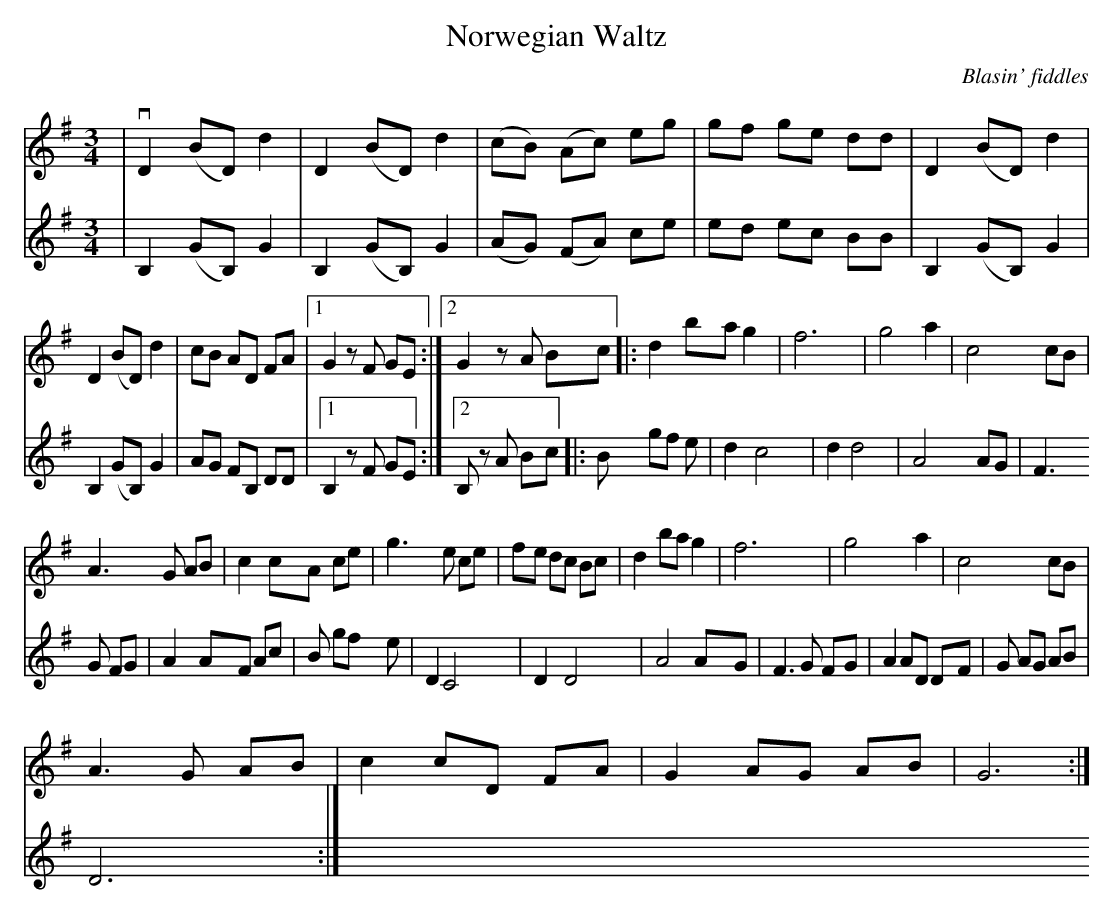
X:1
T:Norwegian Waltz
C:Blasin' fiddles
M:3/4
L:1/8
K: G
V:1
|v D2 (BD) d2  |D2 (BD) d2| (cB) (Ac) eg| gf ge dd| D2 (BD) d2|
 D2 (BD) d2 | cB AD FA |1G2 zF GE:|2G2 zA Bc|:  d2 ba g2 | f6| g4 a2| c4 cB|
 A3 G AB| c2 cA ce |g3 e ce | fe dc Bc |d2 ba g2 | f6| g4 a2| c4 cB|
A3 G AB| c2 cD FA| G2 AG AB| G6:|]
V:2
|B,2 (GB,) G2|B,2 (GB,) G2|(AG) (FA) ce | ed ec BB | B,2 (GB,) G2|B,2 (GB,) G2|AG FB, DD |1 B,2 z F GE :|2 B, z A Bc |: B gf e | d2 c4 | d2 d4 |A4 AG | F3 G FG | A2 AF Ac | B gf e | D2 C4 | D2 D4 |A4 AG | F3 G FG | A2 AD DF |G AG AB | D6 :|
